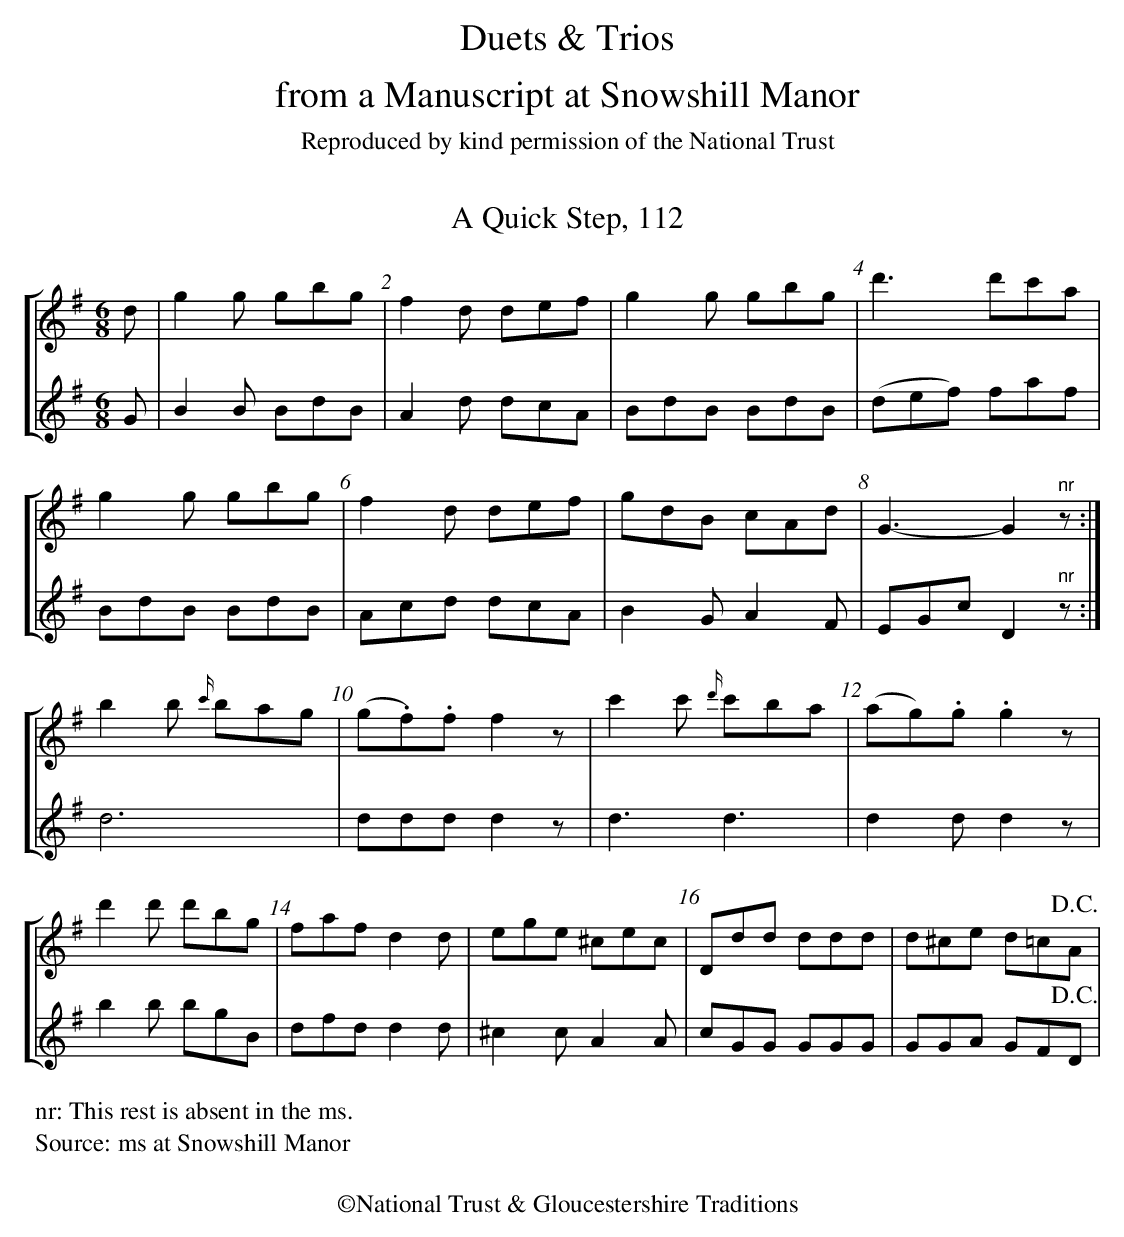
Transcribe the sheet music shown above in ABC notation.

X:1
T:A Quick Step, 112
%%staves [1 2]
U:R=!D.C.!
M:6/8
L:1/8
K:G
V:1
d | g2 g gbg | f2 d def | g2 g gbg | d'3 d'c'a |
V:2
G | B2 B BdB | A2 d dcA | BdB BdB | (def) faf |
V:1
g2 g gbg |f2 d def | gdB cAd | G3-G2"^nr"z :|
V:2
BdB BdB |Acd dcA | B2 G A2 F | EGc D2"^nr"z :|
V:1
b2 b {c'/}bag | (g.f).f f2 z | c'2 c' {d'/}c'ba |(ag).g .g2 z |
V:2
d6 | ddd d2 z | d3 d3 |d2 d d2 z |
V:1
d'2 d' d'bg | faf d2 d | ege ^cec | Ddd ddd | d^ce d=cRA |
V:2
b2 b bgB | dfd d2 d | ^c2 c A2 A |\
cGG GGG | GGA GFRD |
